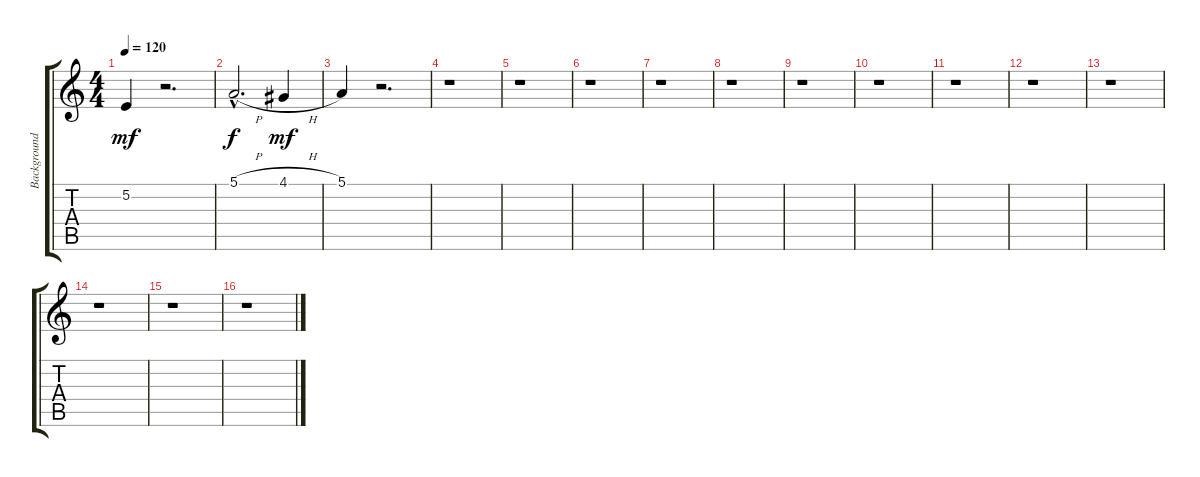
\track ("Background Vocals" "Background") {instrument voiceoohs}
\staff {score tabs}
\tuning (E4 B3 G3 D3 A2 E2) {hide}
\ts (4 4)
\tempo 120
\clef g2
\ks c
5.2.4{dy mf} r.2{d} |
5.1{h hac}.2{d dy f} 4.1{h}.4{dy mf} |
5.1.4 r.2{d} |
r.1 |
r.1 |
r.1 |
r.1 |
r.1 |
r.1 |
r.1 |
r.1 |
r.1 |
r.1 |
r.1 |
r.1 |
r.1
